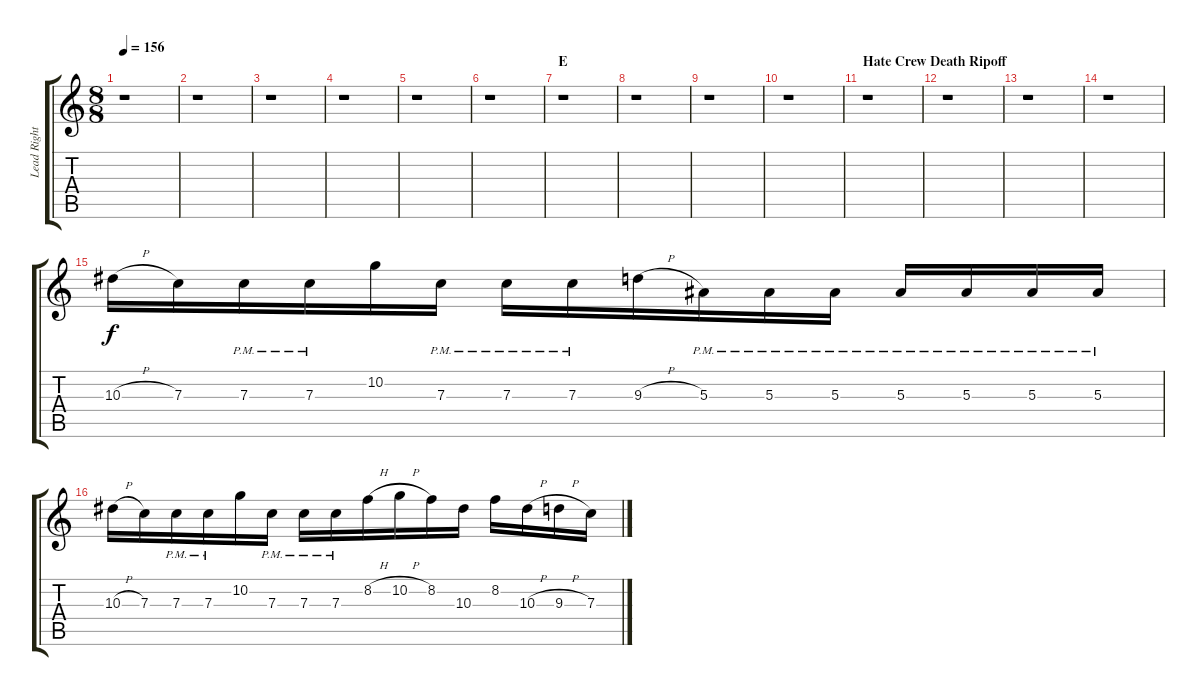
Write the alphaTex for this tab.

\track ("Lead Right" "Lead Right") {instrument overdrivenguitar}
\staff {score tabs}
\tuning (D4 A3 F3 C3 G2 D2) {hide}
\ts (8 8)
\tempo 156
\clef g2
\ks c
r.1{dy f} |
r.1 |
r.1 |
r.1 |
r.1 |
r.1 |
\section ("" "E")
r.1 |
r.1 |
r.1 |
r.1 |
\section ("" "Hate Crew Death Ripoff")
r.1 |
r.1 |
r.1 |
r.1 |
10.3{h}.16 7.3.16 7.3{pm}.16 7.3{pm}.16 10.2.16 7.3{pm}.16 7.3{pm}.16 7.3{pm}.16 9.3{h}.16 5.3{pm}.16 5.3{pm}.16 5.3{pm}.16 5.3{pm}.16 5.3{pm}.16 5.3{pm}.16 5.3{pm}.16 |
10.3{h}.16 7.3.16 7.3{pm}.16 7.3{pm}.16 10.2.16 7.3{pm}.16 7.3{pm}.16 7.3{pm}.16 8.2{h}.16 10.2{h}.16 8.2.16 10.3.16 8.2.16 10.3{h}.16 9.3{h}.16 7.3.16
